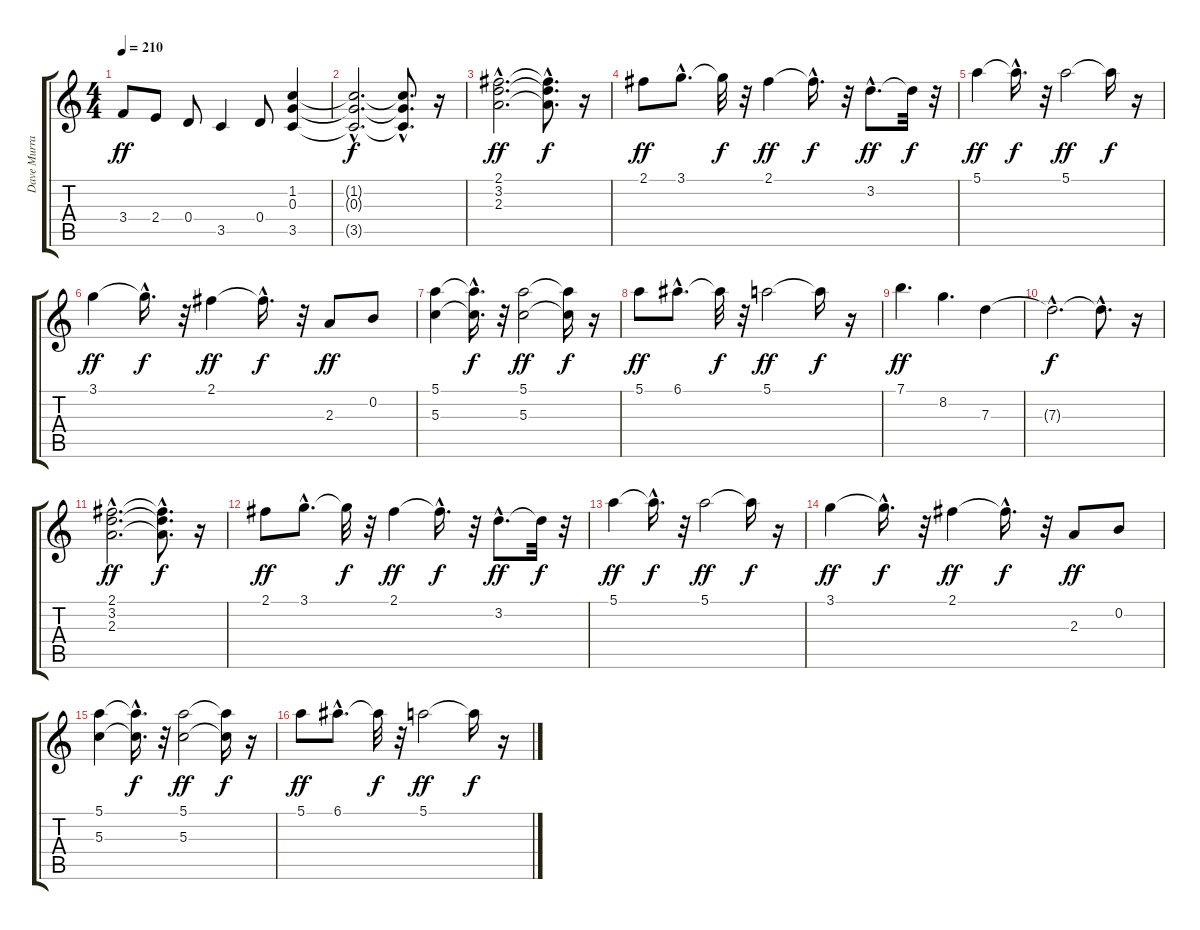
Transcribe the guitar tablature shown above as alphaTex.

\track ("Dave Murray" "Dave Murra") {instrument distortionguitar}
\staff {score tabs}
\tuning (E4 B3 G3 D3 A2 E2) {hide}
\ts (4 4)
\tempo 210
\clef g2
\ks c
3.4.8{dy ff} 2.4.8 0.4.8 3.5.4 0.4.8 (1.2 0.3 3.5).4 |
(1.2{hac t} 0.3{hac t} 3.5{hac t}).2{d dy f} (1.2{hac t} 0.3{hac t} 3.5{hac t}).8{d} r.16 |
(2.1{hac} 3.2{hac} 2.3{hac}).2{d dy ff instrument distortionguitar} (2.1{hac t} 3.2{hac t} 2.3{hac t}).8{d dy f} r.16 |
2.1.8{dy ff} 3.1{hac}.8{d} 3.1{t}.32{dy f} r.32 2.1.4{dy ff} 2.1{hac t}.16{d dy f} r.32 3.2{hac}.8{d dy ff} 3.2{t}.32{dy f} r.32 |
5.1.4{dy ff} 5.1{hac t}.16{d dy f} r.32 5.1.2{dy ff} 5.1{t}.16{dy f} r.16 |
3.1.4{dy ff} 3.1{hac t}.16{d dy f} r.32 2.1.4{dy ff} 2.1{hac t}.16{d dy f} r.32 2.3.8{dy ff} 0.2.8 |
(5.1 5.3).4 (5.1{hac t} 5.3{hac t}).16{d dy f} r.32 (5.1 5.3).2{dy ff} (5.1{t} 5.3{t}).16{dy f} r.16 |
5.1.8{dy ff} 6.1{hac}.8{d} 6.1{t}.32{dy f} r.32 5.1.2{dy ff} 5.1{t}.16{dy f} r.16 |
7.1.4{d dy ff} 8.2.4{d} 7.3.4 |
7.3{hac t}.2{d dy f} 7.3{hac t}.8{d} r.16 |
(2.1{hac} 3.2{hac} 2.3{hac}).2{d dy ff} (2.1{hac t} 3.2{hac t} 2.3{hac t}).8{d dy f} r.16 |
2.1.8{dy ff} 3.1{hac}.8{d} 3.1{t}.32{dy f} r.32 2.1.4{dy ff} 2.1{hac t}.16{d dy f} r.32 3.2{hac}.8{d dy ff} 3.2{t}.32{dy f} r.32 |
5.1.4{dy ff} 5.1{hac t}.16{d dy f} r.32 5.1.2{dy ff} 5.1{t}.16{dy f} r.16 |
3.1.4{dy ff} 3.1{hac t}.16{d dy f} r.32 2.1.4{dy ff} 2.1{hac t}.16{d dy f} r.32 2.3.8{dy ff} 0.2.8 |
(5.1 5.3).4 (5.1{hac t} 5.3{hac t}).16{d dy f} r.32 (5.1 5.3).2{dy ff} (5.1{t} 5.3{t}).16{dy f} r.16 |
5.1.8{dy ff} 6.1{hac}.8{d} 6.1{t}.32{dy f} r.32 5.1.2{dy ff} 5.1{t}.16{dy f} r.16
